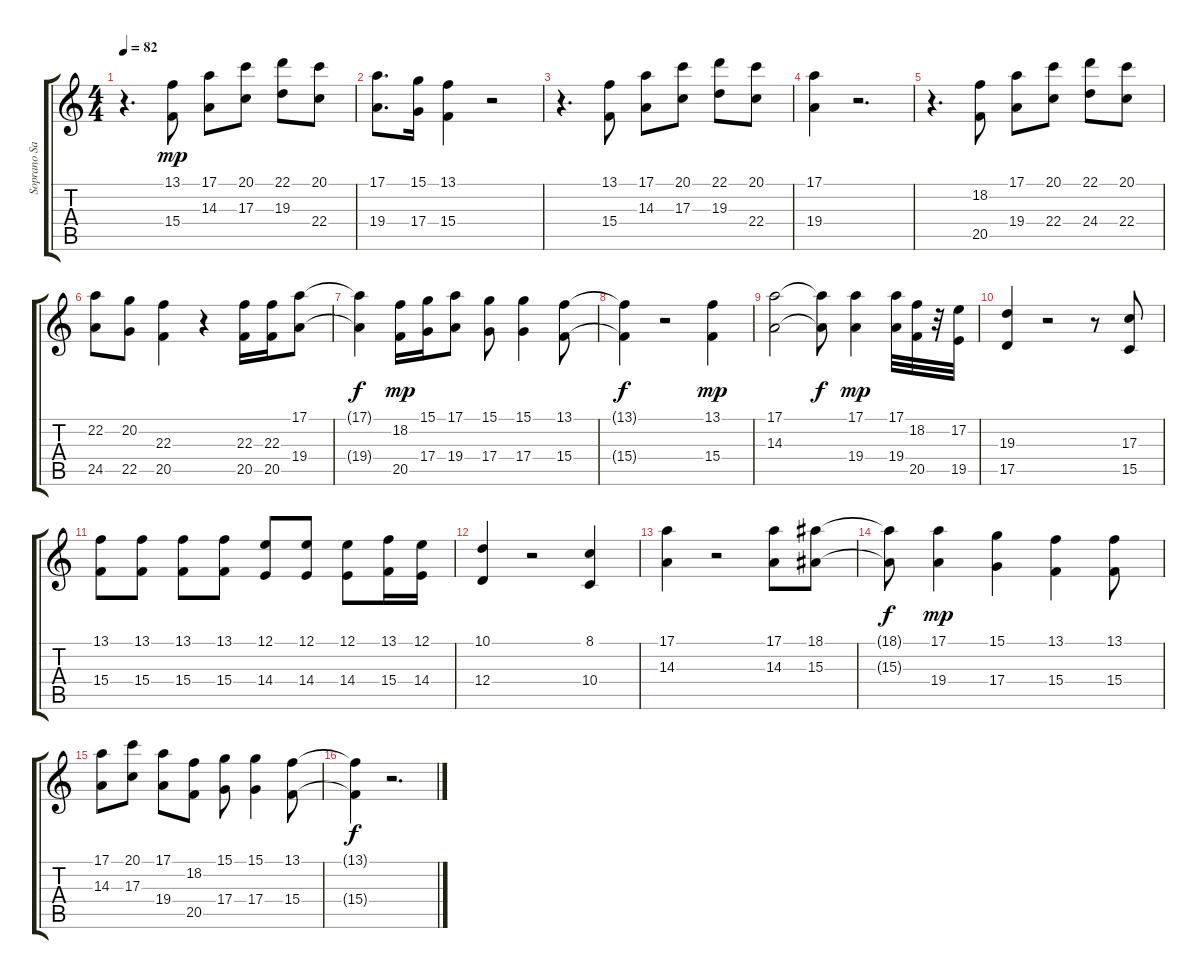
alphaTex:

\track ("Soprano Saxophone" "Soprano Sa") {instrument voiceoohs}
\staff {score tabs}
\tuning (E4 B3 G3 D3 A2 E2) {hide}
\ts (4 4)
\tempo 82
\clef g2
\ks c
r.4{d dy f} (13.1 15.4).8{dy mp} (17.1 14.3).8 (20.1 17.3).8 (22.1 19.3).8 (20.1 22.4).8 |
(17.1 19.4).8{d} (15.1 17.4).16 (13.1 15.4).4 r.2 |
r.4{d} (13.1 15.4).8 (17.1 14.3).8 (20.1 17.3).8 (22.1 19.3).8 (20.1 22.4).8 |
(17.1 19.4).4 r.2{d} |
r.4{d} (18.2 20.5).8 (17.1 19.4).8 (20.1 22.4).8 (22.1 24.4).8 (20.1 22.4).8 |
(22.2 24.5).8 (20.2 22.5).8 (22.3 20.5).4 r.4 (22.3 20.5).16 (22.3 20.5).16 (17.1 19.4).8 |
(17.1{t} 19.4{t}).4{dy f} (18.2 20.5).16{dy mp} (15.1 17.4).16 (17.1 19.4).8 (15.1 17.4).8 (15.1 17.4).4 (13.1 15.4).8 |
(13.1{t} 15.4{t}).4{dy f} r.2 (13.1 15.4).4{dy mp} |
(17.1 14.3).2 (17.1{t} 14.3{t}).8{dy f} (17.1 19.4).4{dy mp} (17.1 19.4).32 (18.2 20.5).32 r.32 (17.2 19.5).32 |
(19.3 17.5).4 r.2 r.8 (17.3 15.5).8 |
(13.1 15.4).8 (13.1 15.4).8 (13.1 15.4).8 (13.1 15.4).8 (12.1 14.4).8 (12.1 14.4).8 (12.1 14.4).8 (13.1 15.4).16 (12.1 14.4).16 |
(10.1 12.4).4 r.2 (8.1 10.4).4 |
(17.1 14.3).4 r.2 (17.1 14.3).8 (18.1 15.3).8 |
(18.1{t} 15.3{t}).8{dy f} (17.1 19.4).4{dy mp} (15.1 17.4).4 (13.1 15.4).4 (13.1 15.4).8 |
(17.1 14.3).8 (20.1 17.3).8 (17.1 19.4).8 (18.2 20.5).8 (15.1 17.4).8 (15.1 17.4).4 (13.1 15.4).8 |
(13.1{t} 15.4{t}).4{dy f} r.2{d}
